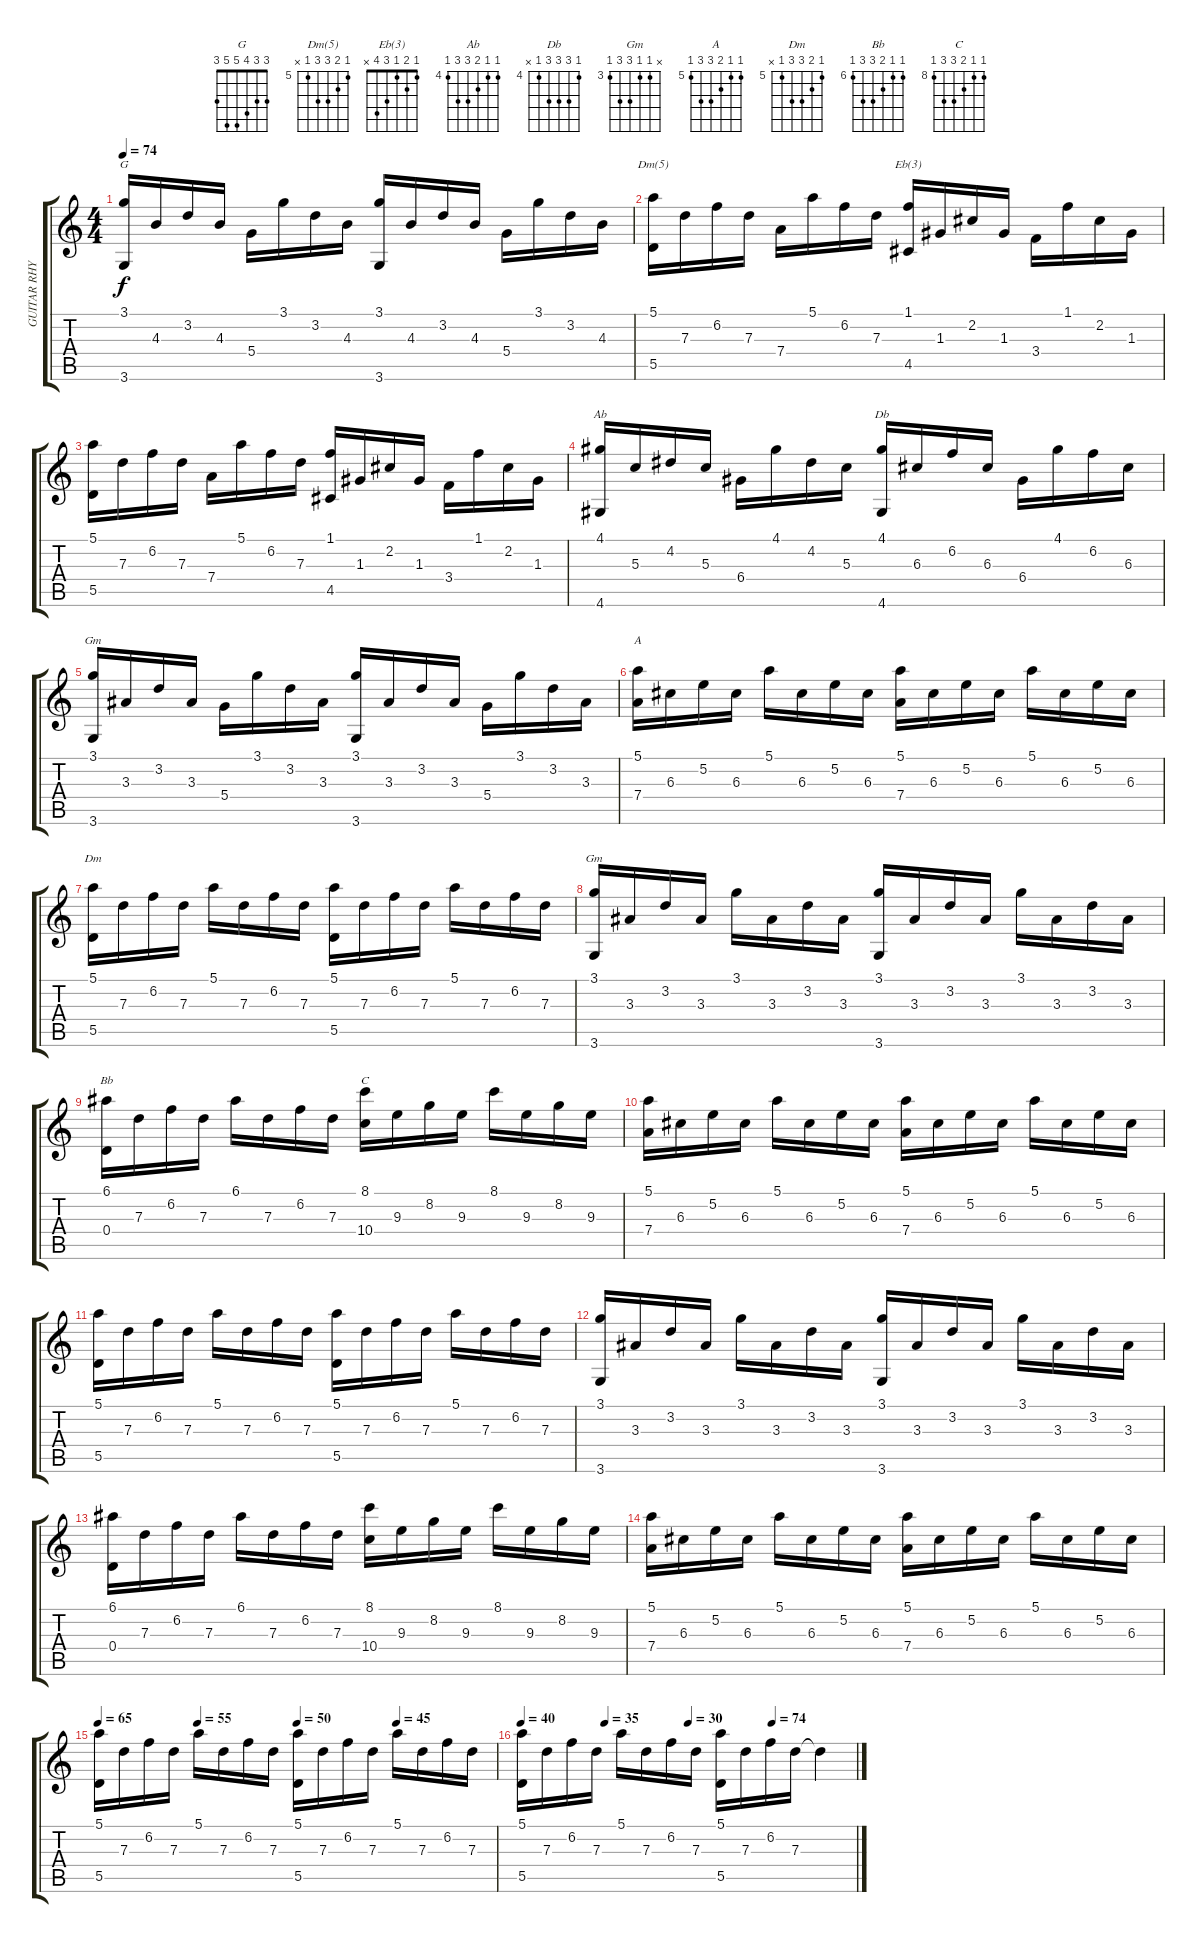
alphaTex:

\track ("GUITAR RHYTHM" "GUITAR RHY") {instrument acousticguitarsteel}
\staff {score tabs}
\tuning (E4 B3 G3 D3 A2 E2) {hide}
\chord ("G" 3 3 4 5 5 3)
\chord ("Dm(5)" 5 6 7 7 5 x) {firstfret 5}
\chord ("Eb(3)" 1 2 1 3 4 x)
\chord ("Ab" 4 4 5 6 6 4) {firstfret 4}
\chord ("Db" 4 6 6 6 4 x) {firstfret 4}
\chord ("Gm" 3 3 3 5 5 3)
\chord ("A" 5 5 6 7 7 5) {firstfret 5}
\chord ("Dm" 5 6 7 7 5 x) {firstfret 5}
\chord ("Gm" x 3 3 5 5 3) {firstfret 3}
\chord ("Bb" 6 6 7 8 8 6) {firstfret 6}
\chord ("C" 8 8 9 10 10 8) {firstfret 8}
\ts (4 4)
\tempo 74
\clef g2
\ks c
(3.1 3.6).16{ch "G" dy f} 4.3.16 3.2.16 4.3.16 5.4.16 3.1.16 3.2.16 4.3.16 (3.1 3.6).16 4.3.16 3.2.16 4.3.16 5.4.16 3.1.16 3.2.16 4.3.16 |
(5.1 5.5).16{ch "Dm(5)"} 7.3.16 6.2.16 7.3.16 7.4.16 5.1.16 6.2.16 7.3.16 (1.1 4.5).16{ch "Eb(3)"} 1.3.16 2.2.16 1.3.16 3.4.16 1.1.16 2.2.16 1.3.16 |
(5.1 5.5).16 7.3.16 6.2.16 7.3.16 7.4.16 5.1.16 6.2.16 7.3.16 (1.1 4.5).16 1.3.16 2.2.16 1.3.16 3.4.16 1.1.16 2.2.16 1.3.16 |
(4.1 4.6).16{ch "Ab"} 5.3.16 4.2.16 5.3.16 6.4.16 4.1.16 4.2.16 5.3.16 (4.1 4.6).16{ch "Db"} 6.3.16 6.2.16 6.3.16 6.4.16 4.1.16 6.2.16 6.3.16 |
(3.1 3.6).16{ch "Gm"} 3.3.16 3.2.16 3.3.16 5.4.16 3.1.16 3.2.16 3.3.16 (3.1 3.6).16 3.3.16 3.2.16 3.3.16 5.4.16 3.1.16 3.2.16 3.3.16 |
(5.1 7.4).16{ch "A"} 6.3.16 5.2.16 6.3.16 5.1.16 6.3.16 5.2.16 6.3.16 (5.1 7.4).16 6.3.16 5.2.16 6.3.16 5.1.16 6.3.16 5.2.16 6.3.16 |
(5.1 5.5).16{ch "Dm"} 7.3.16 6.2.16 7.3.16 5.1.16 7.3.16 6.2.16 7.3.16 (5.1 5.5).16 7.3.16 6.2.16 7.3.16 5.1.16 7.3.16 6.2.16 7.3.16 |
(3.1 3.6).16{ch "Gm"} 3.3.16 3.2.16 3.3.16 3.1.16 3.3.16 3.2.16 3.3.16 (3.1 3.6).16 3.3.16 3.2.16 3.3.16 3.1.16 3.3.16 3.2.16 3.3.16 |
(6.1 0.4).16{ch "Bb"} 7.3.16 6.2.16 7.3.16 6.1.16 7.3.16 6.2.16 7.3.16 (8.1 10.4).16{ch "C"} 9.3.16 8.2.16 9.3.16 8.1.16 9.3.16 8.2.16 9.3.16 |
(5.1 7.4).16 6.3.16 5.2.16 6.3.16 5.1.16 6.3.16 5.2.16 6.3.16 (5.1 7.4).16 6.3.16 5.2.16 6.3.16 5.1.16 6.3.16 5.2.16 6.3.16 |
(5.1 5.5).16 7.3.16 6.2.16 7.3.16 5.1.16 7.3.16 6.2.16 7.3.16 (5.1 5.5).16 7.3.16 6.2.16 7.3.16 5.1.16 7.3.16 6.2.16 7.3.16 |
(3.1 3.6).16 3.3.16 3.2.16 3.3.16 3.1.16 3.3.16 3.2.16 3.3.16 (3.1 3.6).16 3.3.16 3.2.16 3.3.16 3.1.16 3.3.16 3.2.16 3.3.16 |
(6.1 0.4).16 7.3.16 6.2.16 7.3.16 6.1.16 7.3.16 6.2.16 7.3.16 (8.1 10.4).16 9.3.16 8.2.16 9.3.16 8.1.16 9.3.16 8.2.16 9.3.16 |
(5.1 7.4).16 6.3.16 5.2.16 6.3.16 5.1.16 6.3.16 5.2.16 6.3.16 (5.1 7.4).16 6.3.16 5.2.16 6.3.16 5.1.16 6.3.16 5.2.16 6.3.16 |
\tempo 65
\tempo (55 0.25)
\tempo (50 0.5)
\tempo (45 0.75)
(5.1 5.5).16 7.3.16 6.2.16 7.3.16 5.1.16 7.3.16 6.2.16 7.3.16 (5.1 5.5).16 7.3.16 6.2.16 7.3.16 5.1.16 7.3.16 6.2.16 7.3.16 |
\tempo 40
\tempo (35 0.25)
\tempo (30 0.5)
\tempo (74 0.75)
(5.1 5.5).16 7.3.16 6.2.16 7.3.16 5.1.16 7.3.16 6.2.16 7.3.16 (5.1 5.5).16 7.3.16 6.2.16 7.3.16 7.3{t}.4
